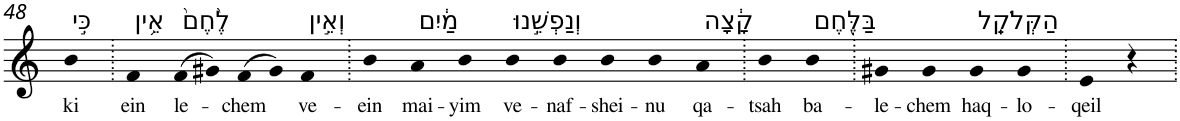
**kern	**text
*part1	*part1
*staff1	*staff1
*I"Piano	*
*I'Pno	*
!!LO:PB:g=z
*clefG2	*
*k[]	*
=48	=48
!LO:TX:a:t=כִּ֣י	!
!	!LO:LY:b
4b	ki
=49.	=49.
!LO:TX:a:t=אֵ֥ין	!
!	!LO:LY:b
4f	ein
!LO:TX:a:t=לֶ֙חֶם֙	!
!	!LO:LY:b
(>8f	le-
8g#X)	.
!	!LO:LY:b
(>8f	-chem
8g#)	.
!LO:TX:a:t=וְאֵ֣ין	!
!	!LO:LY:b
4f	ve-
=50.	=50.
!	!LO:LY:b
4b	-ein
!LO:TX:a:t=מַ֔יִם	!
!	!LO:LY:b
4a	mai-
!	!LO:LY:b
4b	-yim
!LO:TX:a:t=וְנַפְשֵׁ֣נוּ	!
!	!LO:LY:b
4b	ve-
!	!LO:LY:b
4b	-naf-
!	!LO:LY:b
4b	-shei-
!	!LO:LY:b
4b	-nu
!LO:TX:a:t=קָ֔צָה	!
!	!LO:LY:b
4a	qa-
=51.	=51.
!	!LO:LY:b
4b	-tsah
!LO:TX:a:t=בַּלֶּ֖חֶם	!
!	!LO:LY:b
4b	ba-
=52.	=52.
!	!LO:LY:b
4g#X	-le-
!	!LO:LY:b
4g#	-chem
!LO:TX:a:t=הַקְּלֹקֵֽל	!
!	!LO:LY:b
4g#	haq-
!	!LO:LY:b
4g#	-lo-
=53.	=53.
!	!LO:LY:b
4e	-qeil
4r	.
=.	=.
*-	*-
